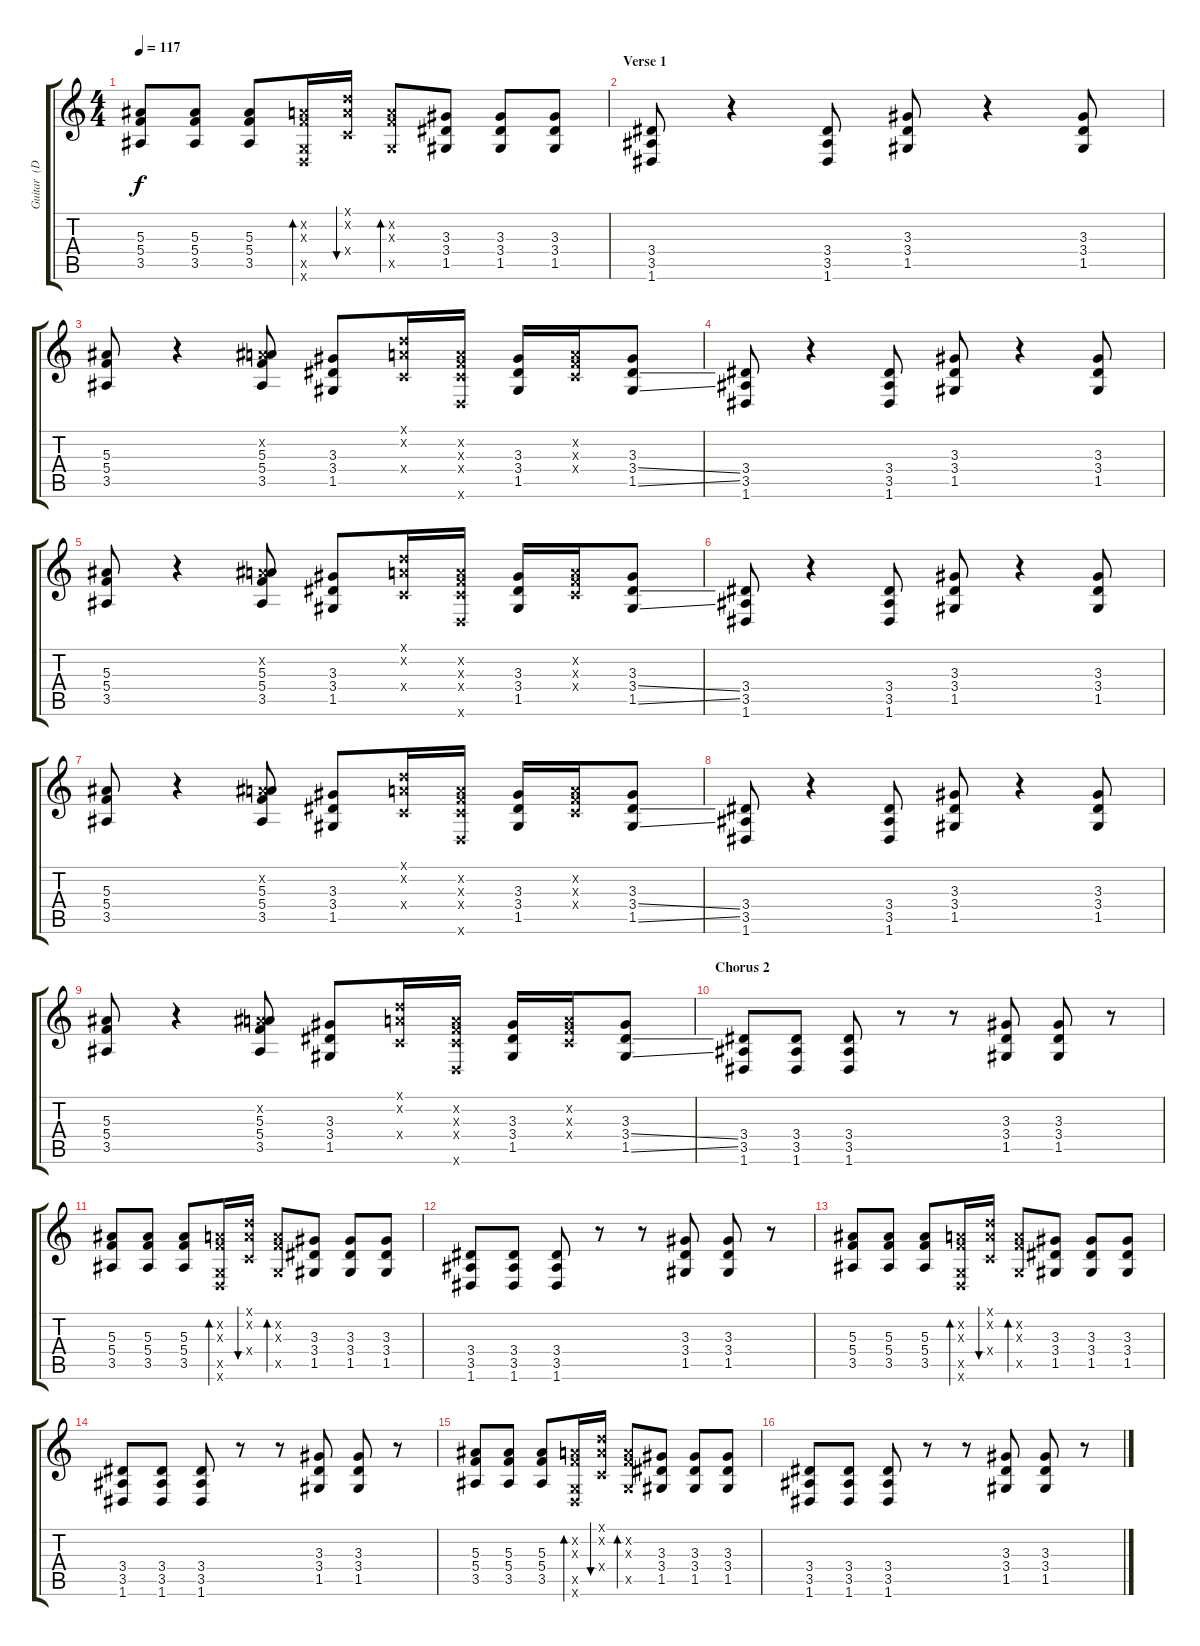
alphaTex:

\track ("Guitar  (DGCFAD)" "Guitar  (D") {instrument overdrivenguitar}
\staff {score tabs}
\tuning (D4 A3 F3 C3 G2 D2) {hide}
\ts (4 4)
\tempo 117
\clef g2
\ks c
(5.3 5.4 3.5).8{dy f} (5.3 5.4 3.5).8 (5.3 5.4 3.5).8 (0.2{x} 0.3{x} 0.5{x} 0.6{x}).16{bd 60} (0.1{x} 0.2{x} 0.4{x}).16{bu 60} (0.2{x} 0.3{x} 0.5{x}).8{bd 60} (3.3 3.4 1.5).8 (3.3 3.4 1.5).8 (3.3 3.4 1.5).8 |
\section ("" "Verse 1")
(3.4 3.5 1.6).8 r.4 (3.4 3.5 1.6).8 (3.3 3.4 1.5).8 r.4 (3.3 3.4 1.5).8 |
(5.3 5.4 3.5).8 r.4 (0.2{x} 5.3 5.4 3.5).8 (3.3 3.4 1.5).8 (0.1{x} 0.2{x} 0.4{x}).16 (0.2{x} 0.3{x} 0.4{x} 0.6{x}).16 (3.3 3.4 1.5).16 (0.2{x} 0.3{x} 0.4{x}).16 (3.3 3.4{ss} 1.5{ss}).8 |
(3.4 3.5 1.6).8 r.4 (3.4 3.5 1.6).8 (3.3 3.4 1.5).8 r.4 (3.3 3.4 1.5).8 |
(5.3 5.4 3.5).8 r.4 (0.2{x} 5.3 5.4 3.5).8 (3.3 3.4 1.5).8 (0.1{x} 0.2{x} 0.4{x}).16 (0.2{x} 0.3{x} 0.4{x} 0.6{x}).16 (3.3 3.4 1.5).16 (0.2{x} 0.3{x} 0.4{x}).16 (3.3 3.4{ss} 1.5{ss}).8 |
(3.4 3.5 1.6).8 r.4 (3.4 3.5 1.6).8 (3.3 3.4 1.5).8 r.4 (3.3 3.4 1.5).8 |
(5.3 5.4 3.5).8 r.4 (0.2{x} 5.3 5.4 3.5).8 (3.3 3.4 1.5).8 (0.1{x} 0.2{x} 0.4{x}).16 (0.2{x} 0.3{x} 0.4{x} 0.6{x}).16 (3.3 3.4 1.5).16 (0.2{x} 0.3{x} 0.4{x}).16 (3.3 3.4{ss} 1.5{ss}).8 |
(3.4 3.5 1.6).8 r.4 (3.4 3.5 1.6).8 (3.3 3.4 1.5).8 r.4 (3.3 3.4 1.5).8 |
(5.3 5.4 3.5).8 r.4 (0.2{x} 5.3 5.4 3.5).8 (3.3 3.4 1.5).8 (0.1{x} 0.2{x} 0.4{x}).16 (0.2{x} 0.3{x} 0.4{x} 0.6{x}).16 (3.3 3.4 1.5).16 (0.2{x} 0.3{x} 0.4{x}).16 (3.3 3.4{ss} 1.5{ss}).8 |
\section ("" "Chorus 2")
(3.4 3.5 1.6).8 (3.4 3.5 1.6).8 (3.4 3.5 1.6).8 r.8 r.8 (3.3 3.4 1.5).8 (3.3 3.4 1.5).8 r.8 |
(5.3 5.4 3.5).8 (5.3 5.4 3.5).8 (5.3 5.4 3.5).8 (0.2{x} 0.3{x} 0.5{x} 0.6{x}).16{bd 60} (0.1{x} 0.2{x} 0.4{x}).16{bu 60} (0.2{x} 0.3{x} 0.5{x}).8{bd 60} (3.3 3.4 1.5).8 (3.3 3.4 1.5).8 (3.3 3.4 1.5).8 |
(3.4 3.5 1.6).8 (3.4 3.5 1.6).8 (3.4 3.5 1.6).8 r.8 r.8 (3.3 3.4 1.5).8 (3.3 3.4 1.5).8 r.8 |
(5.3 5.4 3.5).8 (5.3 5.4 3.5).8 (5.3 5.4 3.5).8 (0.2{x} 0.3{x} 0.5{x} 0.6{x}).16{bd 60} (0.1{x} 0.2{x} 0.4{x}).16{bu 60} (0.2{x} 0.3{x} 0.5{x}).8{bd 60} (3.3 3.4 1.5).8 (3.3 3.4 1.5).8 (3.3 3.4 1.5).8 |
(3.4 3.5 1.6).8 (3.4 3.5 1.6).8 (3.4 3.5 1.6).8 r.8 r.8 (3.3 3.4 1.5).8 (3.3 3.4 1.5).8 r.8 |
(5.3 5.4 3.5).8 (5.3 5.4 3.5).8 (5.3 5.4 3.5).8 (0.2{x} 0.3{x} 0.5{x} 0.6{x}).16{bd 60} (0.1{x} 0.2{x} 0.4{x}).16{bu 60} (0.2{x} 0.3{x} 0.5{x}).8{bd 60} (3.3 3.4 1.5).8 (3.3 3.4 1.5).8 (3.3 3.4 1.5).8 |
(3.4 3.5 1.6).8 (3.4 3.5 1.6).8 (3.4 3.5 1.6).8 r.8 r.8 (3.3 3.4 1.5).8 (3.3 3.4 1.5).8 r.8
